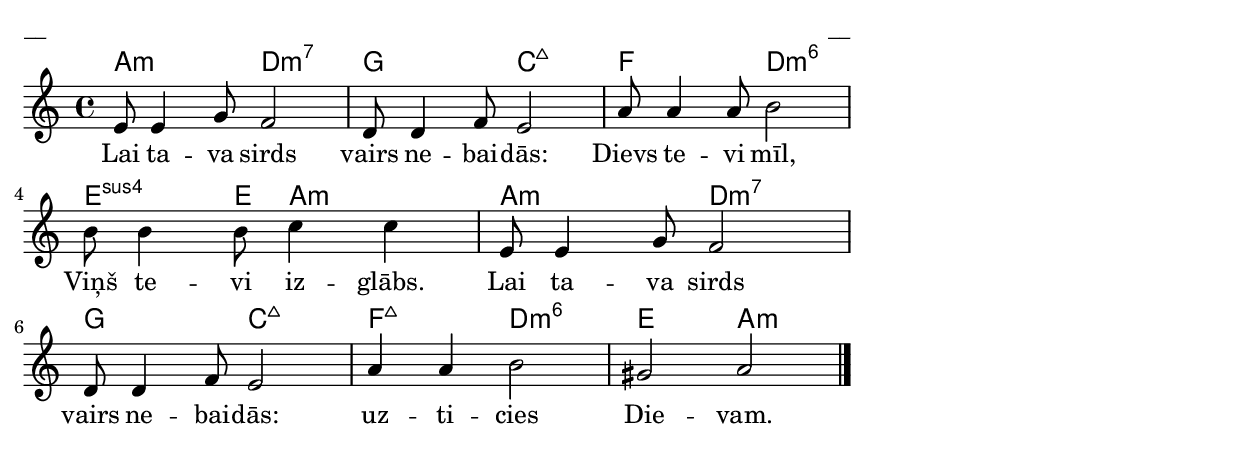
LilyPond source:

\version "2.13.18"

\paper {
line-width = 14\cm
left-margin = 0.4\cm
between-system-padding = 0.1\cm
between-system-space = 0.1\cm
}

\layout {
indent = #0
ragged-last = ##f
}

chordsA = \chordmode {
a2:min d:min7 g c:maj7 f d:min6 e4.:sus4 e8 a2:min a:min d:min7 g c:maj7 f:maj7 d:min6 e a:min
}

voiceA = \relative c' {
\clef "treble"
\key c \major
\time 4/4

e8 e4 g8 f2 | d8 d4 f8 e2 | a8 a4 a8 b2 | b8 b4 b8 c4 c |
e,8 e4 g8 f2 | d8 d4 f8 e2 | a4 a b2 | gis a \bar"|."
}

lyricA = \lyricmode {
Lai ta -- va sirds vairs ne -- bai -- dās: Dievs te -- vi mīl, Viņš te -- vi iz -- glābs.
Lai ta -- va sirds vairs ne -- bai -- dās: uz -- ti -- cies Die -- vam.
}

fullScore = <<
\new ChordNames { \chordsA }
\new Staff {
<<
\new Voice = "voiceA" { \oneVoice \autoBeamOff \voiceA }
\lyricsto "voiceA" \new Lyrics \lyricA
>>
}
>>


\score {
\fullScore
\header { piece = "__" opus = "__" }
}
\markup { \with-color #(x11-color 'white) \sans \smaller "aaa" }
\score {
\unfoldRepeats
\fullScore
\midi {
\context { \Staff \remove "Staff_performer" }
\context { \Voice \consists "Staff_performer" }
}
}


